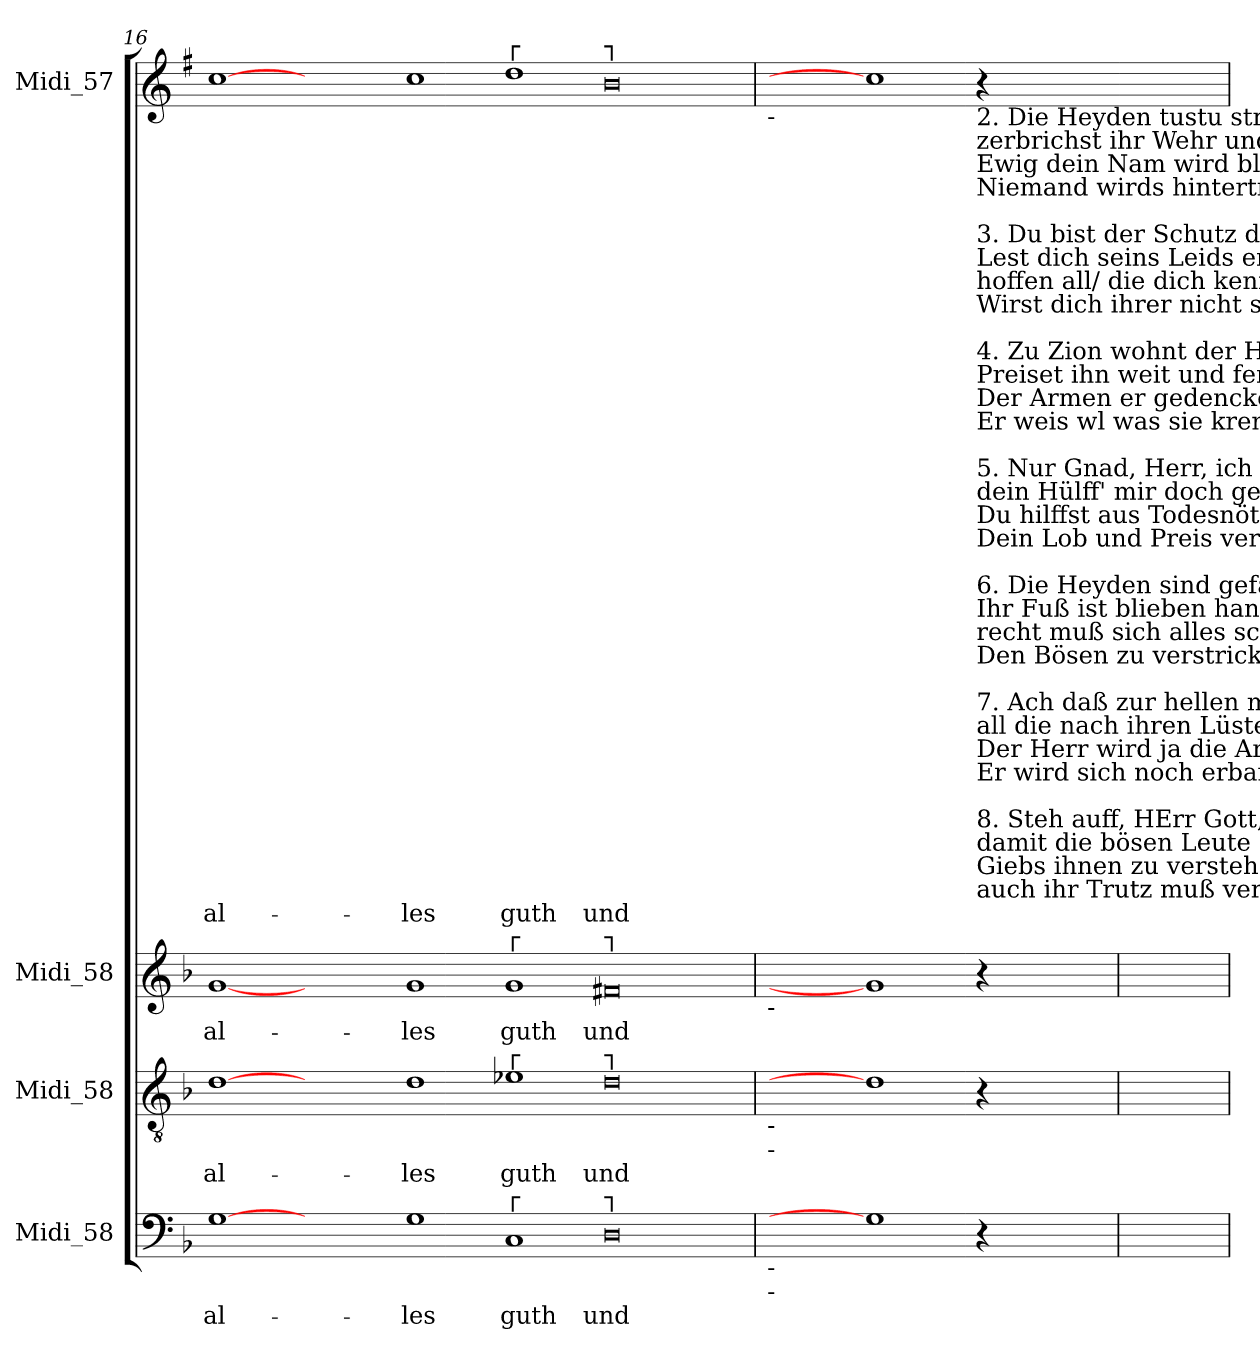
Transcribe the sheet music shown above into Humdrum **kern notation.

**kern	**text	**kern	**text	**kern	**text	**kern	**text
*part4	*part4	*part3	*part3	*part2	*part2	*part1	*part1
*staff4	*staff4	*staff3	*staff3	*staff2	*staff2	*staff1	*staff1
*I"Midi_58	*	*I"Midi_58	*	*I"Midi_58	*	*I"Midi_57	*
*clefF4	*	*clefGv2	*	*clefG2	*	*clefG2	*
*	*	*	*	*	*	*ITrd1c2	*
*k[b-]	*	*k[b-]	*	*k[b-]	*	*k[b-]	*
*F:	*	*F:	*	*F:	*	*F:	*
=16	=16	=16	=16	=16	=16	=16	=16
!	!LO:LY:b	!	!LO:LY:b	!	!LO:LY:b	!	!LO:LY:b
[1G	al-	[1d	al-	[1g	al-	[1b-	al-
1ryy	.	1ryy	.	1ryy	.	1ryy	.
!	!LO:LY:b	!	!LO:LY:b	!	!LO:LY:b	!	!LO:LY:b
1G	-les	1d	-les	1g	-les	1b-	-les
!	!	!	!	!	!	!LO:TX:a:t=┌	!
!	!	!	!	!LO:TX:a:t=┌	!	!	!
!	!	!LO:TX:a:t=┌	!	!	!	!	!
!LO:TX:a:t=┌	!	!	!	!	!	!	!
!	!LO:LY:b	!	!LO:LY:b	!	!LO:LY:b	!	!LO:LY:b
1C	guth	1e-X	guth	1g	guth	1cc	guth
!	!	!	!	!	!	!LO:TX:a:t=┐	!
!	!	!	!	!LO:TX:a:t=┐	!	!	!
!	!	!LO:TX:a:t=┐	!	!	!	!	!
!LO:TX:a:t=┐	!	!	!	!	!	!	!
!	!LO:LY:b	!	!LO:LY:b	!	!LO:LY:b	!	!LO:LY:b
0D	und	0d	und	0f#X	und	0a	und
=17	=17	=17	=17	=17	=17	=17	=17
!	!	!	!	!	!	!LO:TX:b:t=-	!
!	!	!	!	!LO:TX:b:t=-	!	!	!
!	!	!LO:TX:b:t=-	!	!	!	!	!
!	!	!LO:TX:b:t=-	!	!	!	!	!
!LO:TX:b:t=-	!	!	!	!	!	!	!
!LO:TX:b:t=-	!	!	!	!	!	!	!
!	!LO:LY:b	!	!LO:LY:b	!	!LO:LY:b	!	!LO:LY:b
[1Gyy	schlecht.	[1dyy	schlecht.	[1gyy	schlecht.	[1gyy	schlecht.
1G]	.	1d]	.	1g]	.	1b-]	.
!!LO:LB:g=z
=18-	=18-	=18-	=18-	=18-	=18-	=18-	=18-
!	!	!	!	!	!	!LO:TX:b:t=2. Die Heyden tustu straffen/ bringst die Gottlosen umb/\nzerbrichst ihr Wehr und Waffen/ ihr Nam vergeht sampt ihnn.\nEwig dein Nam wird bleiben/ dein Richtstuel ist bereit.\nNiemand wirds hintertreiben/ wann du regierst die Leut.\n\n3. Du bist der Schutz des Armen/ ein Zuflucht in der Noth.\nLest dich seins Leids erbarmen/ drumb auff dich frommen GOtt\nhoffen all/ die dich kennen/ und ehrn den Namen dein./\nWirst dich ihrer nicht schemen/ ihr Helffer stets zu seyn.\n\n4. Zu Zion wohnt der HErre/ Da hat er seinen Herd/\nPreiset ihn weit und ferne/ und rühmt sein Namen werth.\nDer Armen er gedencket/ helt sie in guter Hut/\nEr weis wl was sie krencket/ fraget nach ihrem Blut.\n\n5. Nur Gnad, Herr, ich begehre/ sih an mein Elend groß/\ndein Hülff' mir doch gewehre/ sonst mich der Feind find bloß.\nDu hilffst aus Todesnöthen/ drob wil ich fröhlich seyn/\nDein Lob und Preis vertreten in christlicher Gemein.\n\n6. Die Heyden sind gefangen/ in eigner Grub gefellt/\nIhr Fuß ist blieben hangen im Netz das sie gestellt.\nrecht muß sich alles schicken/ wenn Gott übt sein Gericht/\nDen Bösen zu verstricken/ durchs Wort in seim Geticht.\n\n7. Ach daß zur hellen müsten gekeret werden fort/\nall die nach ihren Lüsten verachten Gottes Wort.\nDer Herr wird ja die Armen nicht lasen ewiglich/\nEr wird sich noch erbarmen ihrs Elends gnädiglich.\n\n8. Steh auff, HErr Gott, beyzeite/ laß gehen dein Gericht/\ndamit die bösen Leute Oberhand kriegen nicht.\nGiebs ihnen zu verstehen, daß sie nur Menschen sind/\nauch ihr Trutz muß vergehen für deiner Macht geschwind.	!
4r	.	4r	.	4r	.	4r	.
1Gyy_	.	1dyy_	.	1gyy_	.	1gyy_	.
=19	=19-	=19	=19-	=19	=19-	=19-	=19-
1Gyy]	.	1dyy]	.	1gyy]	.	1gyy]	.
=	=	=	=	=	=	=	=
*-	*-	*-	*-	*-	*-	*-	*-
